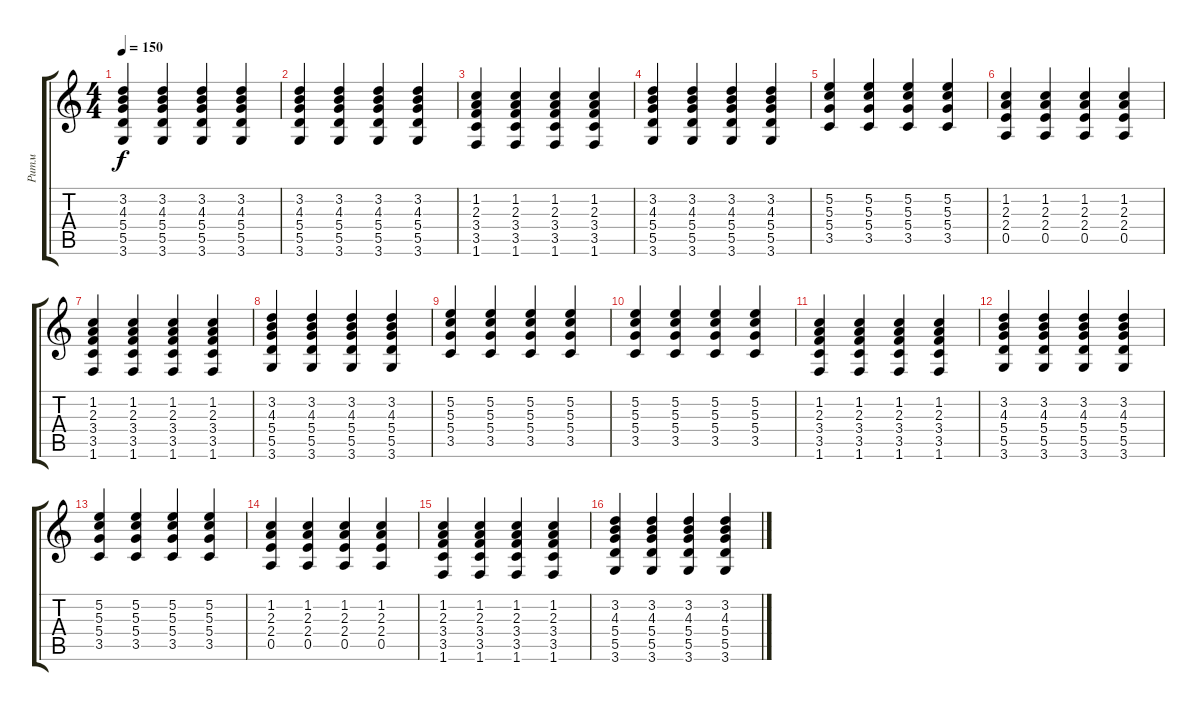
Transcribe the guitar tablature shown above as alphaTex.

\track ("Ритм" "Ритм") {instrument overdrivenguitar}
\staff {score tabs}
\tuning (E4 B3 G3 D3 A2 E2) {hide}
\ts (4 4)
\tempo 150
\clef g2
\ks c
(3.2 4.3 5.4 5.5 3.6).4{dy f} (3.2 4.3 5.4 5.5 3.6).4 (3.2 4.3 5.4 5.5 3.6).4 (3.2 4.3 5.4 5.5 3.6).4 |
(3.2 4.3 5.4 5.5 3.6).4 (3.2 4.3 5.4 5.5 3.6).4 (3.2 4.3 5.4 5.5 3.6).4 (3.2 4.3 5.4 5.5 3.6).4 |
(1.2 2.3 3.4 3.5 1.6).4 (1.2 2.3 3.4 3.5 1.6).4 (1.2 2.3 3.4 3.5 1.6).4 (1.2 2.3 3.4 3.5 1.6).4 |
(3.2 4.3 5.4 5.5 3.6).4 (3.2 4.3 5.4 5.5 3.6).4 (3.2 4.3 5.4 5.5 3.6).4 (3.2 4.3 5.4 5.5 3.6).4 |
(5.2 5.3 5.4 3.5).4 (5.2 5.3 5.4 3.5).4 (5.2 5.3 5.4 3.5).4 (5.2 5.3 5.4 3.5).4 |
(1.2 2.3 2.4 0.5).4 (1.2 2.3 2.4 0.5).4 (1.2 2.3 2.4 0.5).4 (1.2 2.3 2.4 0.5).4 |
(1.2 2.3 3.4 3.5 1.6).4 (1.2 2.3 3.4 3.5 1.6).4 (1.2 2.3 3.4 3.5 1.6).4 (1.2 2.3 3.4 3.5 1.6).4 |
(3.2 4.3 5.4 5.5 3.6).4 (3.2 4.3 5.4 5.5 3.6).4 (3.2 4.3 5.4 5.5 3.6).4 (3.2 4.3 5.4 5.5 3.6).4 |
(5.2 5.3 5.4 3.5).4 (5.2 5.3 5.4 3.5).4 (5.2 5.3 5.4 3.5).4 (5.2 5.3 5.4 3.5).4 |
(5.2 5.3 5.4 3.5).4 (5.2 5.3 5.4 3.5).4 (5.2 5.3 5.4 3.5).4 (5.2 5.3 5.4 3.5).4 |
(1.2 2.3 3.4 3.5 1.6).4 (1.2 2.3 3.4 3.5 1.6).4 (1.2 2.3 3.4 3.5 1.6).4 (1.2 2.3 3.4 3.5 1.6).4 |
(3.2 4.3 5.4 5.5 3.6).4 (3.2 4.3 5.4 5.5 3.6).4 (3.2 4.3 5.4 5.5 3.6).4 (3.2 4.3 5.4 5.5 3.6).4 |
(5.2 5.3 5.4 3.5).4 (5.2 5.3 5.4 3.5).4 (5.2 5.3 5.4 3.5).4 (5.2 5.3 5.4 3.5).4 |
(1.2 2.3 2.4 0.5).4 (1.2 2.3 2.4 0.5).4 (1.2 2.3 2.4 0.5).4 (1.2 2.3 2.4 0.5).4 |
(1.2 2.3 3.4 3.5 1.6).4 (1.2 2.3 3.4 3.5 1.6).4 (1.2 2.3 3.4 3.5 1.6).4 (1.2 2.3 3.4 3.5 1.6).4 |
(3.2 4.3 5.4 5.5 3.6).4 (3.2 4.3 5.4 5.5 3.6).4 (3.2 4.3 5.4 5.5 3.6).4 (3.2 4.3 5.4 5.5 3.6).4
